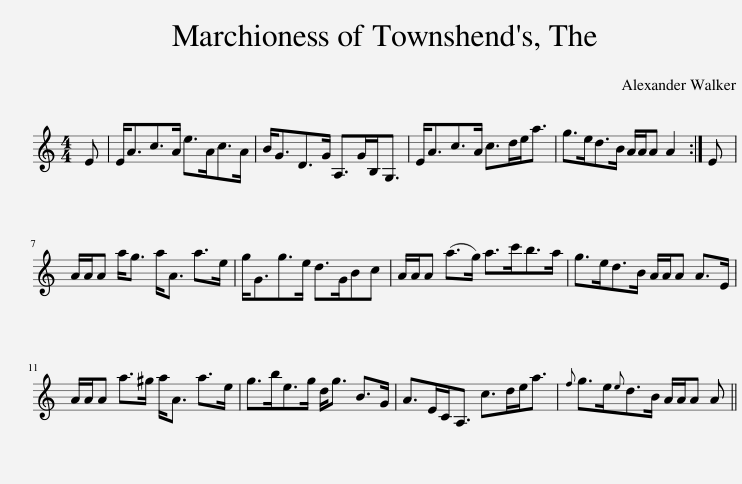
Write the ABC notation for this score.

X:1
L:1/8
M:4/4
I:linebreak $
K:C
V:1 treble
V:1
 E | E<Ac>A e>Ac>A | B<GD>G A,>GB,<G, | E<Ac>A c>de<a | g>ed>B A/A/A A2 :| %5
 E |$ A/A/A a<g a<A a>e | g<Gg>e d>GBc | A/A/A (a>g) a>c'b>a | g>ed>B A/A/A A>E |$ %10
 A/A/A a>^g a<A a>e | g>be>g d<g B>G | A>EC<A, c>de<a |{f} g>e{e}d>B A/A/A A || %14
